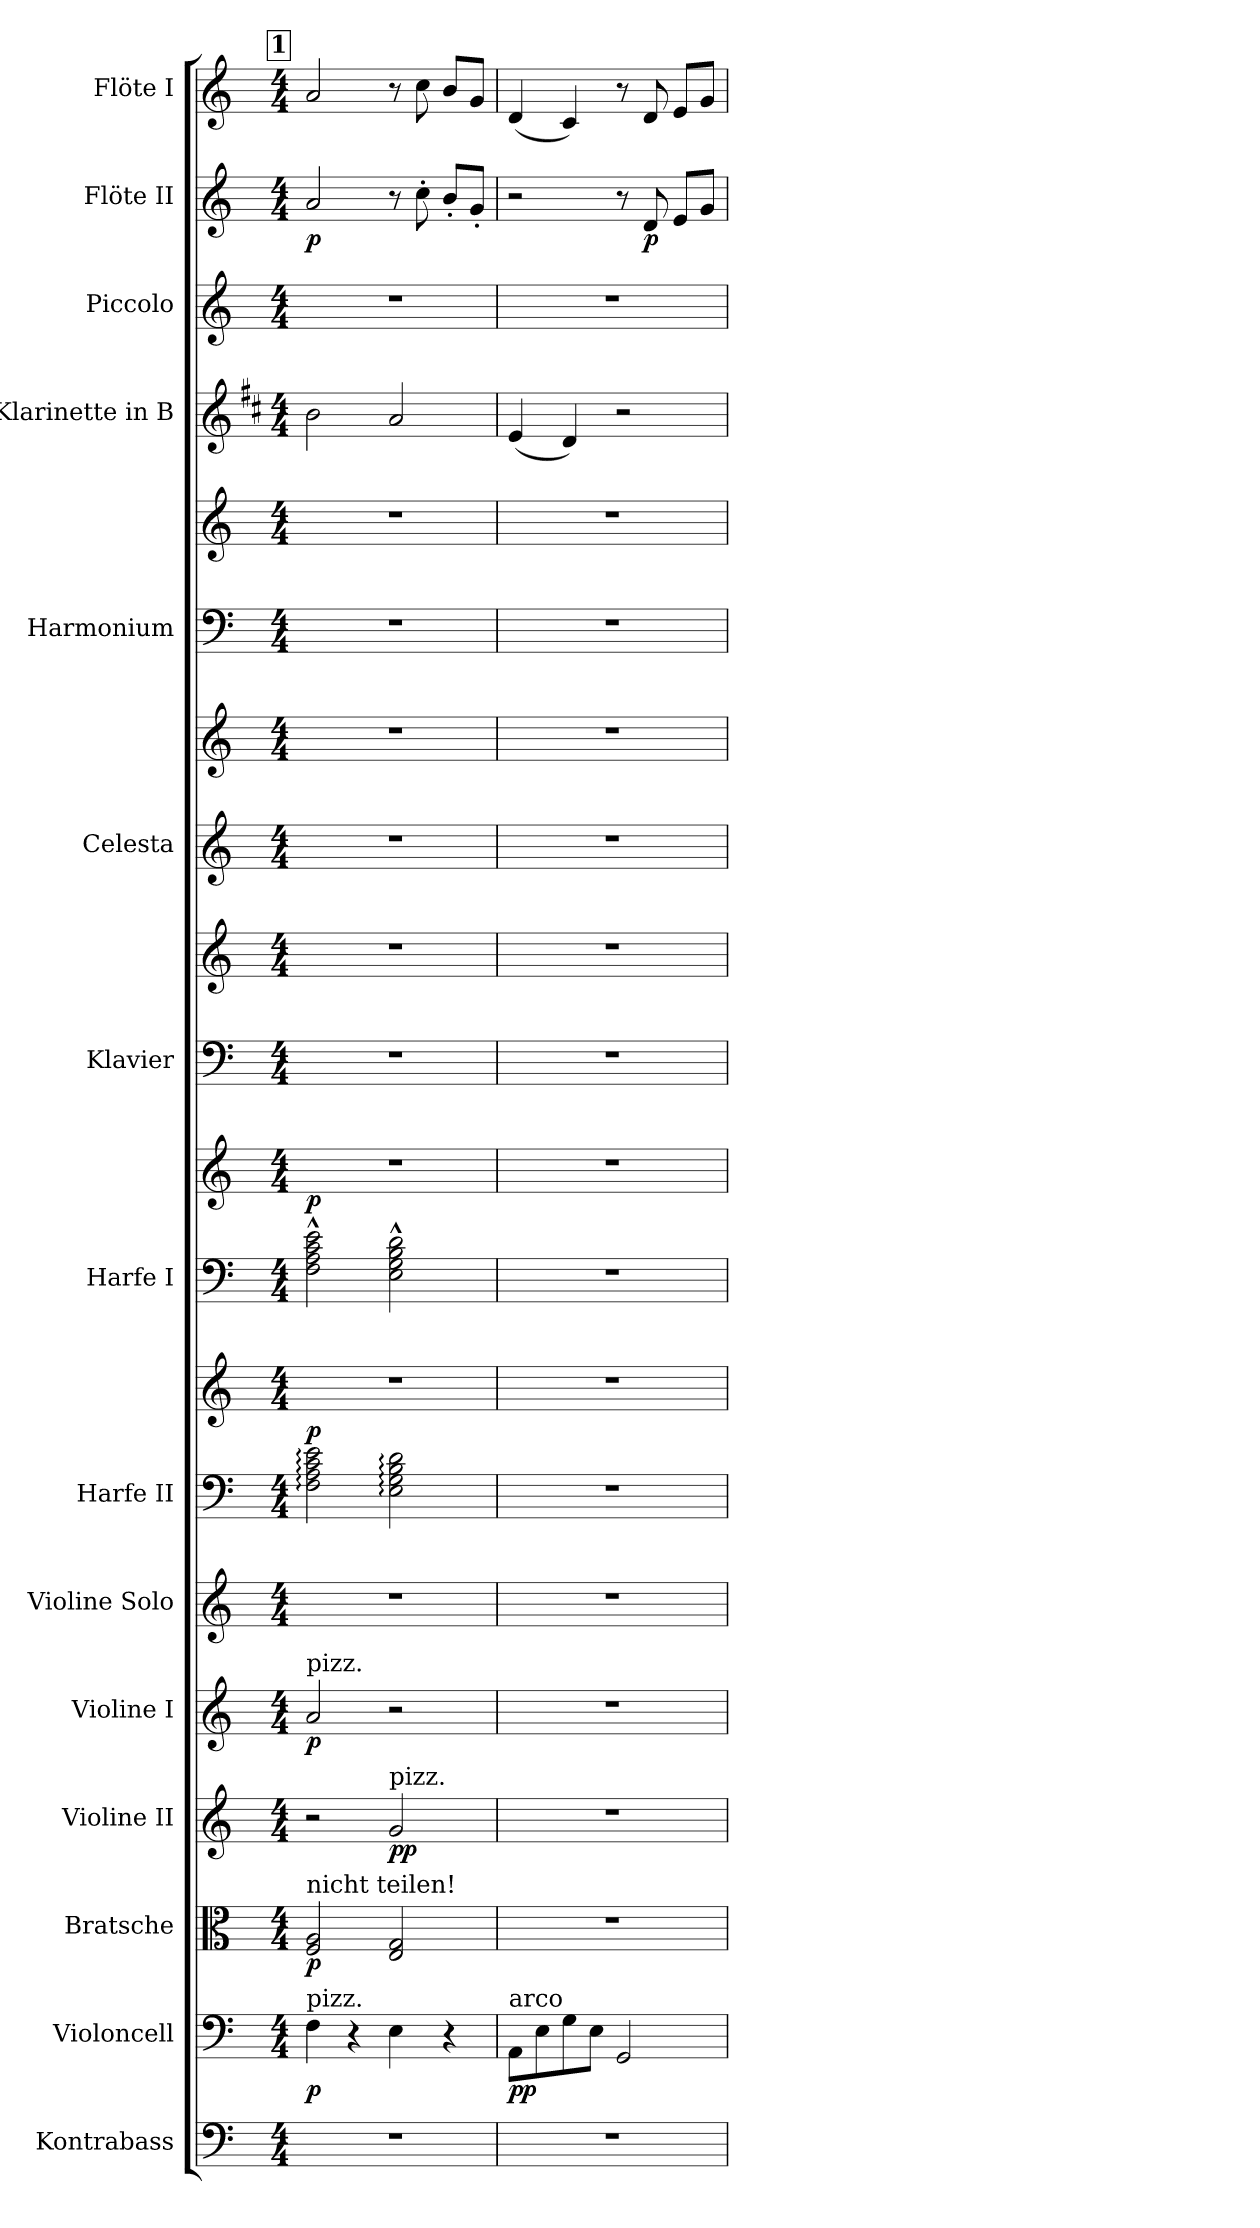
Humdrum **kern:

**kern	**kern	**dynam	**kern	**dynam	**kern	**dynam	**kern	**dynam	**kern	**kern	**kern	**dynam	**kern	**kern	**dynam	**kern	**kern	**kern	**kern	**kern	**kern	**kern	**kern	**kern	**dynam	**kern
*part15	*part14	*part14	*part13	*part13	*part12	*part12	*part11	*part11	*part10	*part9	*part9	*part9	*part8	*part8	*part8	*part7	*part7	*part6	*part6	*part5	*part5	*part4	*part3	*part2	*part2	*part1
*staff20	*staff19	*staff19	*staff18	*staff18	*staff17	*staff17	*staff16	*staff16	*staff15	*staff14	*staff13	*staff13/14	*staff12	*staff11	*staff11/12	*staff10	*staff9	*staff8	*staff7	*staff6	*staff5	*staff4	*staff3	*staff2	*staff2	*staff1
*I"Kontrabass	*I"Violoncell	*	*I"Bratsche	*	*I"Violine II	*	*I"Violine I	*	*I"Violine Solo	*I"Harfe II	*	*	*I"Harfe I	*	*	*I"Klavier	*	*I"Celesta	*	*I"Harmonium	*	*I"Klarinette in B	*I"Piccolo	*I"Flöte II	*	*I"Flöte I
*I'Kb.	*I'Vlc.	*	*I'Br.	*	*I'Vl. II	*	*I'Vl. I	*	*I'Vl. Solo	*I'Hfe. II	*	*	*I'Hfe. I	*	*	*I'Klav.	*	*I'Cel.	*	*I'Harm.	*	*I'Kl. in B	*I'Picc.	*I'Fl. II	*	*I'Fl. I
!!LO:PB:g=z
*clefF4	*clefF4	*	*clefC3	*	*clefG2	*	*clefG2	*	*clefG2	*clefF4	*clefG2	*	*clefF4	*clefG2	*	*clefF4	*clefG2	*clefG2	*clefG2	*clefF4	*clefG2	*clefG2	*clefG2	*clefG2	*	*clefG2
*ITrd7c12	*	*	*	*	*	*	*	*	*	*	*	*	*	*	*	*	*	*ITrd-7c-12	*ITrd-7c-12	*	*	*ITrd1c2	*ITrd-7c-12	*	*	*
*k[]	*k[]	*	*k[]	*	*k[]	*	*k[]	*	*k[]	*k[]	*k[]	*	*k[]	*k[]	*	*k[]	*k[]	*k[]	*k[]	*k[]	*k[]	*k[]	*k[]	*k[]	*	*k[]
*C:	*C:	*	*C:	*	*C:	*	*C:	*	*C:	*C:	*C:	*	*C:	*C:	*	*C:	*C:	*C:	*C:	*C:	*C:	*C:	*C:	*C:	*	*C:
*M4/4	*M4/4	*	*M4/4	*	*M4/4	*	*M4/4	*	*M4/4	*M4/4	*M4/4	*	*M4/4	*M4/4	*	*M4/4	*M4/4	*M4/4	*M4/4	*M4/4	*M4/4	*M4/4	*M4/4	*M4/4	*	*M4/4
!!LO:REH:place=s1:B:color=#000000:enc=box:fs=17.1407:t=1
=19	=19	=19	=19	=19	=19	=19	=19	=19	=19	=19	=19	=19	=19	=19	=19	=19	=19	=19	=19	=19	=19	=19	=19	=19	=19	=19
!	!	!	!	!	!	!	!LO:TX:a:t=pizz.	!	!	!	!	!	!	!	!	!	!	!	!	!	!	!	!	!	!	!
!	!	!	!LO:TX:a:t=nicht teilen!	!	!	!	!	!	!	!	!	!	!	!	!	!	!	!	!	!	!	!	!	!	!	!
!	!LO:TX:a:t=pizz.	!	!	!	!	!	!	!	!	!	!	!	!	!	!	!	!	!	!	!	!	!	!	!	!	!
1r	4Fi\	p	2Fi/ 2Ai	p	2r	.	2ai/	p	1r	2Fi\: 2Ai: 2ci: 2ei:	1r	p	2Fi\^^ 2Ai^^ 2ci^^ 2ei^^	1r	p	1r	1r	1r	1r	1r	1r	2ai\	1r	2ai/	p	2ai/
.	4r	.	.	.	.	.	.	.	.	.	.	.	.	.	.	.	.	.	.	.	.	.	.	.	.	.
!	!	!	!	!	!LO:TX:a:t=pizz.	!	!	!	!	!	!	!	!	!	!	!	!	!	!	!	!	!	!	!	!	!
.	4Ei\	.	2Ei/ 2Gi	.	2gi/	pp	2r	.	.	2Ei\: 2Gi: 2Bi: 2di:	.	.	2Ei\^^ 2Gi^^ 2Bi^^ 2di^^	.	.	.	.	.	.	.	.	2gi/	.	8r	.	8r
.	.	.	.	.	.	.	.	.	.	.	.	.	.	.	.	.	.	.	.	.	.	.	.	8cc'i\	.	8cci\
.	4r	.	.	.	.	.	.	.	.	.	.	.	.	.	.	.	.	.	.	.	.	.	.	8b'i/L	.	8bi/L
.	.	.	.	.	.	.	.	.	.	.	.	.	.	.	.	.	.	.	.	.	.	.	.	8g'i/J	.	8gi/J
=20	=20	=20	=20	=20	=20	=20	=20	=20	=20	=20	=20	=20	=20	=20	=20	=20	=20	=20	=20	=20	=20	=20	=20	=20	=20	=20
!	!LO:TX:a:t=arco	!	!	!	!	!	!	!	!	!	!	!	!	!	!	!	!	!	!	!	!	!	!	!	!	!
1r	8AAi\L	pp	1r	.	1r	.	1r	.	1r	1r	1r	.	1r	1r	.	1r	1r	1r	1r	1r	1r	(4di/	1r	2r	.	(4di/
.	8Ei\	.	.	.	.	.	.	.	.	.	.	.	.	.	.	.	.	.	.	.	.	.	.	.	.	.
.	8Gi\	.	.	.	.	.	.	.	.	.	.	.	.	.	.	.	.	.	.	.	.	4ci/)	.	.	.	4ci/)
.	8Ei\J	.	.	.	.	.	.	.	.	.	.	.	.	.	.	.	.	.	.	.	.	.	.	.	.	.
.	2GGi/	.	.	.	.	.	.	.	.	.	.	.	.	.	.	.	.	.	.	.	.	2r	.	8r	.	8r
.	.	.	.	.	.	.	.	.	.	.	.	.	.	.	.	.	.	.	.	.	.	.	.	8di/	p	8di/
.	.	.	.	.	.	.	.	.	.	.	.	.	.	.	.	.	.	.	.	.	.	.	.	8ei/L	.	8ei/L
.	.	.	.	.	.	.	.	.	.	.	.	.	.	.	.	.	.	.	.	.	.	.	.	8gi/J	.	8gi/J
=	=	=	=	=	=	=	=	=	=	=	=	=	=	=	=	=	=	=	=	=	=	=	=	=	=	=
*-	*-	*-	*-	*-	*-	*-	*-	*-	*-	*-	*-	*-	*-	*-	*-	*-	*-	*-	*-	*-	*-	*-	*-	*-	*-	*-
